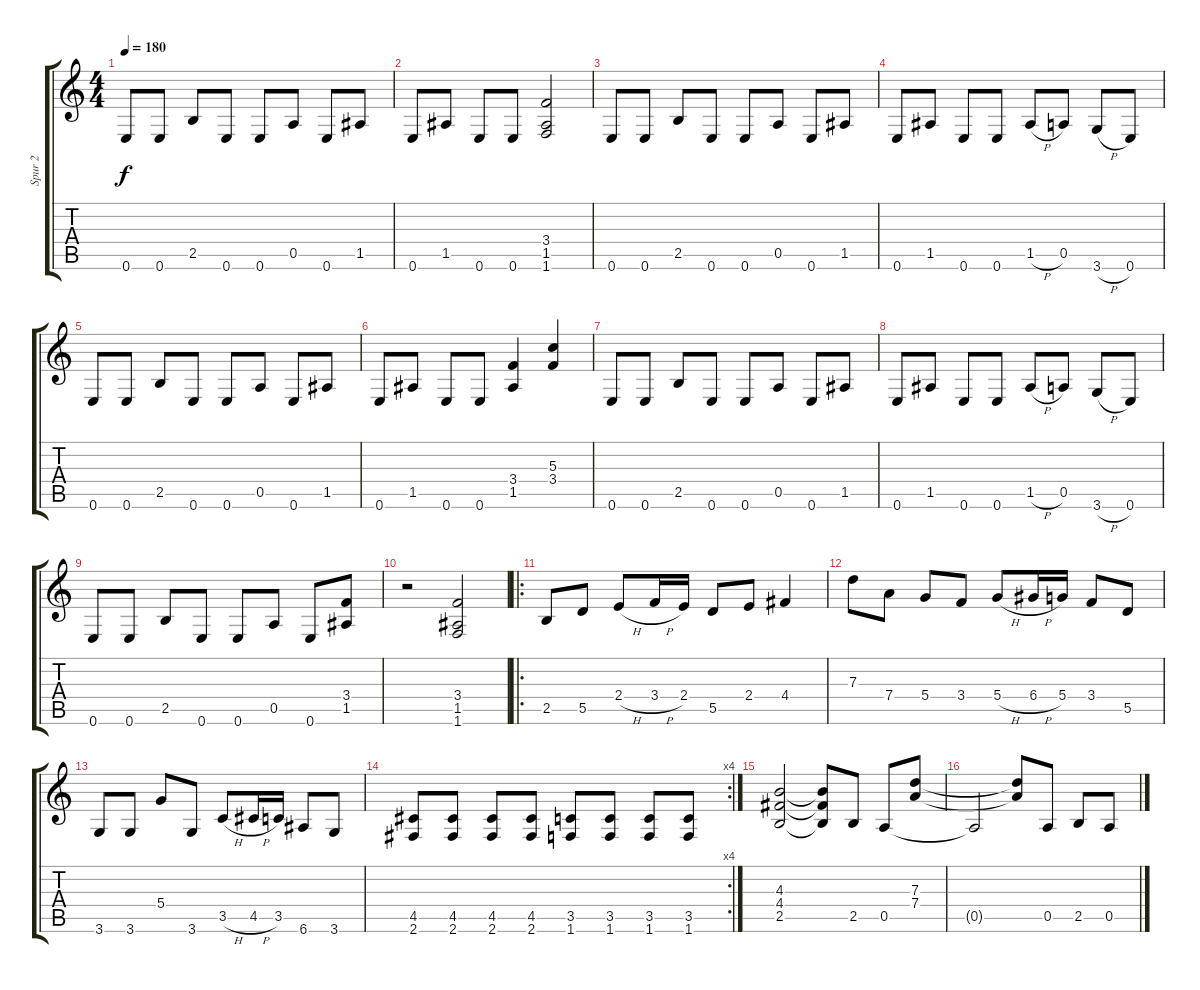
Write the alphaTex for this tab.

\track ("Spur 2" "Spur 2") {instrument distortionguitar}
\staff {score tabs}
\tuning (E4 B3 G3 D3 A2 E2) {hide}
\ts (4 4)
\tempo 180
\clef g2
\ks c
0.6.8{dy f} 0.6.8 2.5.8 0.6.8 0.6.8 0.5.8 0.6.8 1.5.8 |
0.6.8 1.5.8 0.6.8 0.6.8 (3.4 1.5 1.6).2 |
0.6.8 0.6.8 2.5.8 0.6.8 0.6.8 0.5.8 0.6.8 1.5.8 |
0.6.8 1.5.8 0.6.8 0.6.8 1.5{h}.8 0.5.8 3.6{h}.8 0.6.8 |
0.6.8 0.6.8 2.5.8 0.6.8 0.6.8 0.5.8 0.6.8 1.5.8 |
0.6.8 1.5.8 0.6.8 0.6.8 (3.4 1.5).4 (5.3 3.4).4 |
0.6.8 0.6.8 2.5.8 0.6.8 0.6.8 0.5.8 0.6.8 1.5.8 |
0.6.8 1.5.8 0.6.8 0.6.8 1.5{h}.8 0.5.8 3.6{h}.8 0.6.8 |
0.6.8 0.6.8 2.5.8 0.6.8 0.6.8 0.5.8 0.6.8 (3.4 1.5).8 |
r.2 (3.4 1.5 1.6).2 |
\ro
2.5.8 5.5.8 2.4{h}.8 3.4{h}.16 2.4.16 5.5.8 2.4.8 4.4.4 |
7.3.8 7.4.8 5.4.8 3.4.8 5.4{h}.8 6.4{h}.16 5.4.16 3.4.8 5.5.8 |
3.6.8 3.6.8 5.4.8 3.6.8 3.5{h}.8 4.5{h}.16 3.5.16 6.6.8 3.6.8 |
\rc 4
(4.5 2.6).8 (4.5 2.6).8 (4.5 2.6).8 (4.5 2.6).8 (3.5 1.6).8 (3.5 1.6).8 (3.5 1.6).8 (3.5 1.6).8 |
(4.3 4.4 2.5).2 (4.3{t} 4.4{t} 2.5{t}).8 2.5.8 0.5.8 (7.3 7.4).8 |
0.5{t}.2 (7.3{t} 7.4{t}).8 0.5.8 2.5.8 0.5.8
